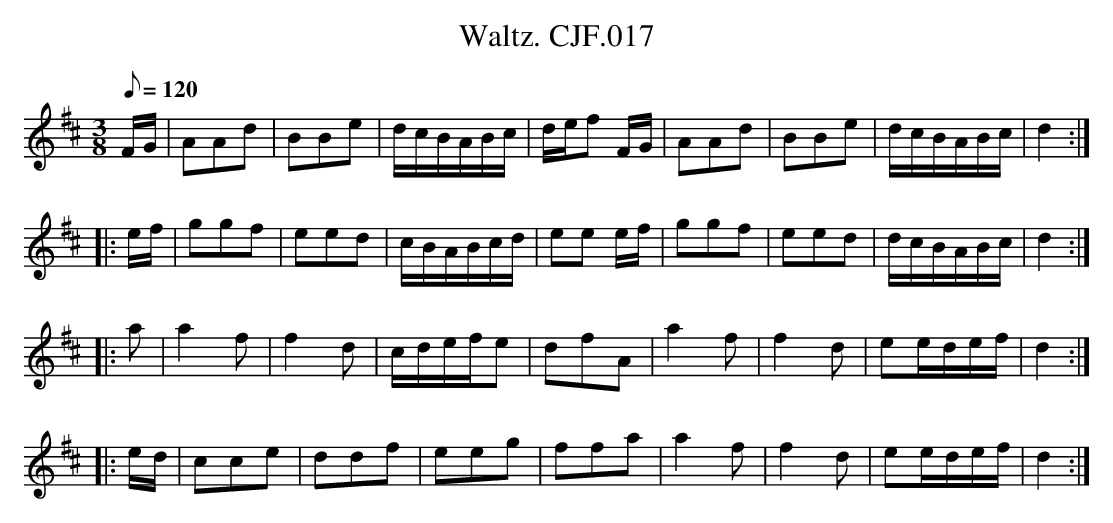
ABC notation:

X:1
T:Waltz. CJF.017
M:3/8
L:1/16
Q:1/8=120
K:D
FG|\
A2A2d2|B2B2e2|dcBABc|def2 FG|\
A2A2d2|B2B2e2|dcBABc|d4:|
|:ef|g2g2f2|e2e2d2|cBABcd|e2e2 ef|\
g2g2f2|e2e2d2|dcBABc|d4:|
|:a2|a4f2|f4d2|cdefe2|d2f2A2|\
a4f2|f4d2|e2edef|d4:|
|:ed|c2c2e2|d2d2f2|e2e2g2|\
f2f2a2|a4f2|f4d2|e2edef|d4:|
